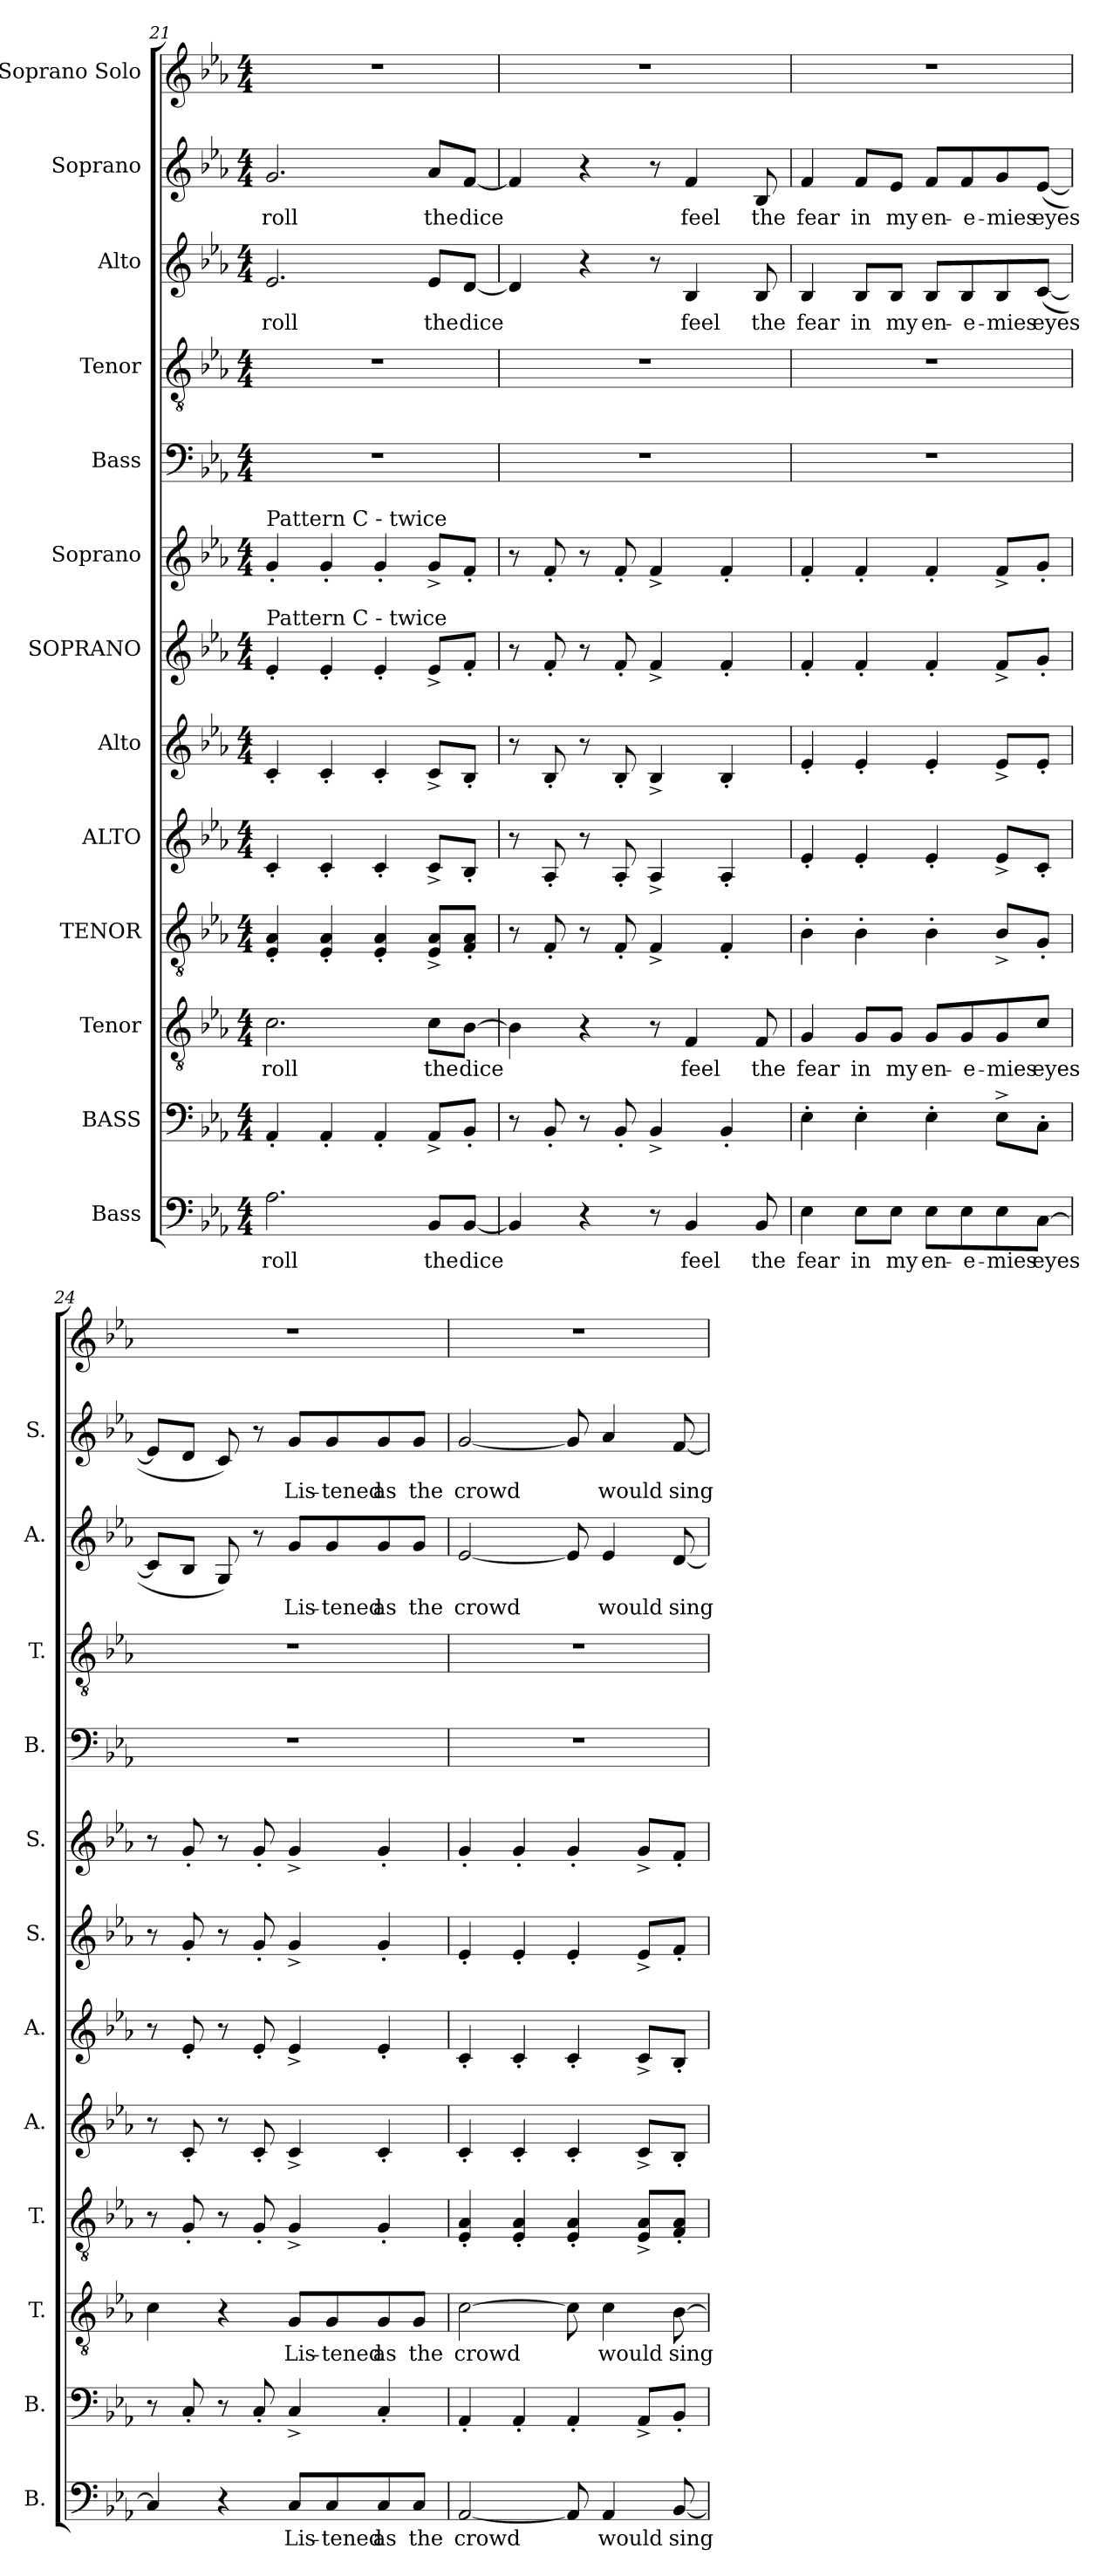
**kern	**text	**kern	**kern	**text	**kern	**kern	**kern	**kern	**kern	**kern	**kern	**kern	**text	**kern	**text	**kern
*part13	*part13	*part12	*part11	*part11	*part10	*part9	*part8	*part7	*part6	*part5	*part4	*part3	*part3	*part2	*part2	*part1
*staff13	*staff13	*staff12	*staff11	*staff11	*staff10	*staff9	*staff8	*staff7	*staff6	*staff5	*staff4	*staff3	*staff3	*staff2	*staff2	*staff1
*I"Bass	*	*I"BASS	*I"Tenor	*	*I"TENOR	*I"ALTO	*I"Alto	*I"SOPRANO	*I"Soprano	*I"Bass	*I"Tenor	*I"Alto	*	*I"Soprano	*	*I"Soprano Solo
*I'B.	*	*I'B.	*I'T.	*	*I'T.	*I'A.	*I'A.	*I'S.	*I'S.	*I'B.	*I'T.	*I'A.	*	*I'S.	*	*
!!LO:PB:g=z
*clefF4	*	*clefF4	*clefGv2	*	*clefGv2	*clefG2	*clefG2	*clefG2	*clefG2	*clefF4	*clefGv2	*clefG2	*	*clefG2	*	*clefG2
*	*	*	*ITrd7c12	*	*ITrd7c12	*	*	*	*	*	*ITrd7c12	*	*	*	*	*
*k[b-e-a-]	*	*k[b-e-a-]	*k[b-e-a-]	*	*k[b-e-a-]	*k[b-e-a-]	*k[b-e-a-]	*k[b-e-a-]	*k[b-e-a-]	*k[b-e-a-]	*k[b-e-a-]	*k[b-e-a-]	*	*k[b-e-a-]	*	*k[b-e-a-]
*M4/4	*	*M4/4	*M4/4	*	*M4/4	*M4/4	*M4/4	*M4/4	*M4/4	*M4/4	*M4/4	*M4/4	*	*M4/4	*	*M4/4
=21	=21	=21	=21	=21	=21	=21	=21	=21	=21	=21	=21	=21	=21	=21	=21	=21
!	!	!	!	!	!	!	!	!	!LO:TX:a:t=Pattern C  - twice	!	!	!	!	!	!	!
!	!	!	!	!	!	!	!	!LO:TX:a:t=Pattern C  - twice	!	!	!	!	!	!	!	!
2.A-\	roll	4AA-'/	2.C\	roll	4EE-/' 4AA-/'	4c'/	4c'/	4e-'/	4g'/	1r	1r	2.e-/	roll	2.g/	roll	1r
.	.	4AA-'/	.	.	4EE-/' 4AA-/'	4c'/	4c'/	4e-'/	4g'/	.	.	.	.	.	.	.
.	.	4AA-'/	.	.	4EE-/' 4AA-/'	4c'/	4c'/	4e-'/	4g'/	.	.	.	.	.	.	.
8BB-/L	the	8AA-^/L	8C\L	the	8EE-/^ 8AA-/^L	8c^/L	8c^/L	8e-^/L	8g^/L	.	.	8e-/L	the	8a-/L	the	.
[8BB-/J	dice	8BB-'/J	[8BB-\J	dice	8FF/' 8AA-/'J	8B-'/J	8B-'/J	8f'/J	8f'/J	.	.	[8d/J	dice	[8f/J	dice	.
=22	=22	=22	=22	=22	=22	=22	=22	=22	=22	=22	=22	=22	=22	=22	=22	=22
4BB-/]	.	8r	4BB-\]	.	8r	8r	8r	8r	8r	1r	1r	4d/]	.	4f/]	.	1r
.	.	8BB-'/	.	.	8FF'/	8A-'/	8B-'/	8f'/	8f'/	.	.	.	.	.	.	.
4r	.	8r	4r	.	8r	8r	8r	8r	8r	.	.	4r	.	4r	.	.
.	.	8BB-'/	.	.	8FF'/	8A-'/	8B-'/	8f'/	8f'/	.	.	.	.	.	.	.
8r	.	4BB-^/	8r	.	4FF^/	4A-^/	4B-^/	4f^/	4f^/	.	.	8r	.	8r	.	.
4BB-/	feel	.	4FF/	feel	.	.	.	.	.	.	.	4B-/	feel	4f/	feel	.
.	.	4BB-'/	.	.	4FF'/	4A-'/	4B-'/	4f'/	4f'/	.	.	.	.	.	.	.
8BB-/	the	.	8FF/	the	.	.	.	.	.	.	.	8B-/	the	8B-/	the	.
=23	=23	=23	=23	=23	=23	=23	=23	=23	=23	=23	=23	=23	=23	=23	=23	=23
4E-\	fear	4E-'\	4GG/	fear	4BB-'\	4e-'/	4e-'/	4f'/	4f'/	1r	1r	4B-/	fear	4f/	fear	1r
8E-\L	in	4E-'\	8GG/L	in	4BB-'\	4e-'/	4e-'/	4f'/	4f'/	.	.	8B-/L	in	8f/L	in	.
8E-\J	my	.	8GG/J	my	.	.	.	.	.	.	.	8B-/J	my	8e-/J	my	.
8E-\L	en-	4E-'\	8GG/L	en-	4BB-'\	4e-'/	4e-'/	4f'/	4f'/	.	.	8B-/L	en-	8f/L	en-	.
8E-\	-e-	.	8GG/	-e-	.	.	.	.	.	.	.	8B-/	-e-	8f/	-e-	.
8E-\	-mies	8E-^\L	8GG/	-mies	8BB-^/L	8e-^/L	8e-^/L	8f^/L	8f^/L	.	.	8B-/	-mies	8g/	-mies	.
[8C\J	eyes	8C'\J	8C/J	eyes	8GG'/J	8c'/J	8e-'/J	8g'/J	8g'/J	.	.	([8c/J	eyes	([8e-/J	eyes	.
=24	=24	=24	=24	=24	=24	=24	=24	=24	=24	=24	=24	=24	=24	=24	=24	=24
4C/]	.	8r	4C\	.	8r	8r	8r	8r	8r	1r	1r	8c/L]	.	8e-/L]	.	1r
.	.	8C'/	.	.	8GG'/	8c'/	8e-'/	8g'/	8g'/	.	.	8B-/J	.	8d/J	.	.
4r	.	8r	4r	.	8r	8r	8r	8r	8r	.	.	8G/)	.	8c/)	.	.
.	.	8C'/	.	.	8GG'/	8c'/	8e-'/	8g'/	8g'/	.	.	8r	.	8r	.	.
8C/L	Lis-	4C^/	8GG/L	Lis-	4GG^/	4c^/	4e-^/	4g^/	4g^/	.	.	8g/L	Lis-	8g/L	Lis-	.
8C/	-tened	.	8GG/	-tened	.	.	.	.	.	.	.	8g/	-tened	8g/	-tened	.
8C/	as	4C'/	8GG/	as	4GG'/	4c'/	4e-'/	4g'/	4g'/	.	.	8g/	as	8g/	as	.
8C/J	the	.	8GG/J	the	.	.	.	.	.	.	.	8g/J	the	8g/J	the	.
=25	=25	=25	=25	=25	=25	=25	=25	=25	=25	=25	=25	=25	=25	=25	=25	=25
[2AA-/	crowd	4AA-'/	[2C\	crowd	4EE-/' 4AA-/'	4c'/	4c'/	4e-'/	4g'/	1r	1r	[2e-/	crowd	[2g/	crowd	1r
.	.	4AA-'/	.	.	4EE-/' 4AA-/'	4c'/	4c'/	4e-'/	4g'/	.	.	.	.	.	.	.
8AA-/]	.	4AA-'/	8C\]	.	4EE-/' 4AA-/'	4c'/	4c'/	4e-'/	4g'/	.	.	8e-/]	.	8g/]	.	.
4AA-/	would	.	4C\	would	.	.	.	.	.	.	.	4e-/	would	4a-/	would	.
.	.	8AA-^/L	.	.	8EE-/^ 8AA-/^L	8c^/L	8c^/L	8e-^/L	8g^/L	.	.	.	.	.	.	.
[8BB-/	sing	8BB-'/J	[8BB-\	sing	8FF/' 8AA-/'J	8B-'/J	8B-'/J	8f'/J	8f'/J	.	.	[8d/	sing	[8f/	sing	.
=	=	=	=	=	=	=	=	=	=	=	=	=	=	=	=	=
*-	*-	*-	*-	*-	*-	*-	*-	*-	*-	*-	*-	*-	*-	*-	*-	*-
